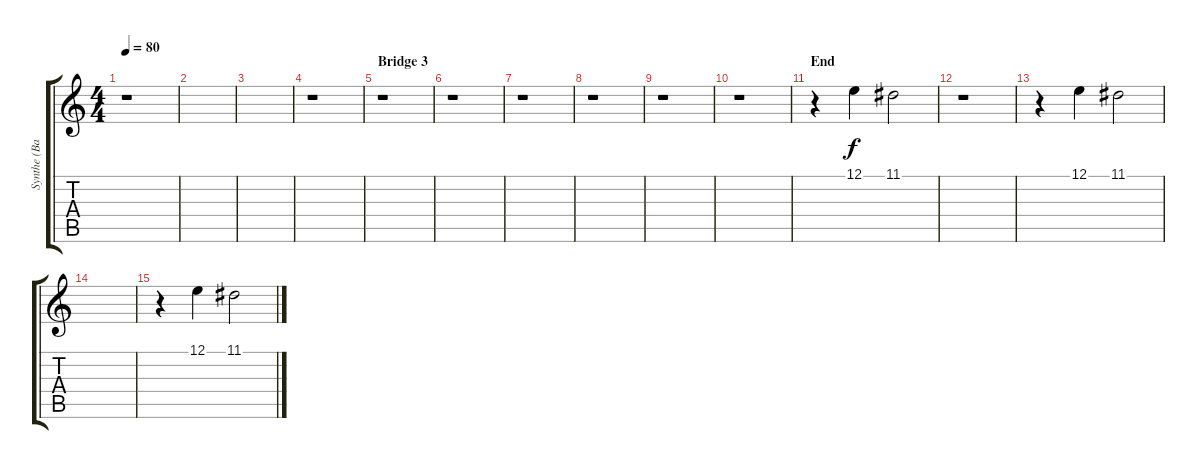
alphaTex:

\track ("Synthe (Back Voice)" "Synthe (Ba") {instrument synthvoice}
\staff {score tabs}
\tuning (E4 B3 G3 D3 A2 E2) {hide}
\ts (4 4)
\tempo 80
\clef g2
\ks c
r.1{dy f} |
|
|
r.1 |
\section ("" "Bridge 3")
r.1 |
r.1 |
r.1 |
r.1 |
r.1 |
r.1 |
\section ("" "End")
r.4 12.1.4 11.1.2 |
r.1 |
r.4 12.1.4 11.1.2 |
|
r.4 12.1.4 11.1.2
